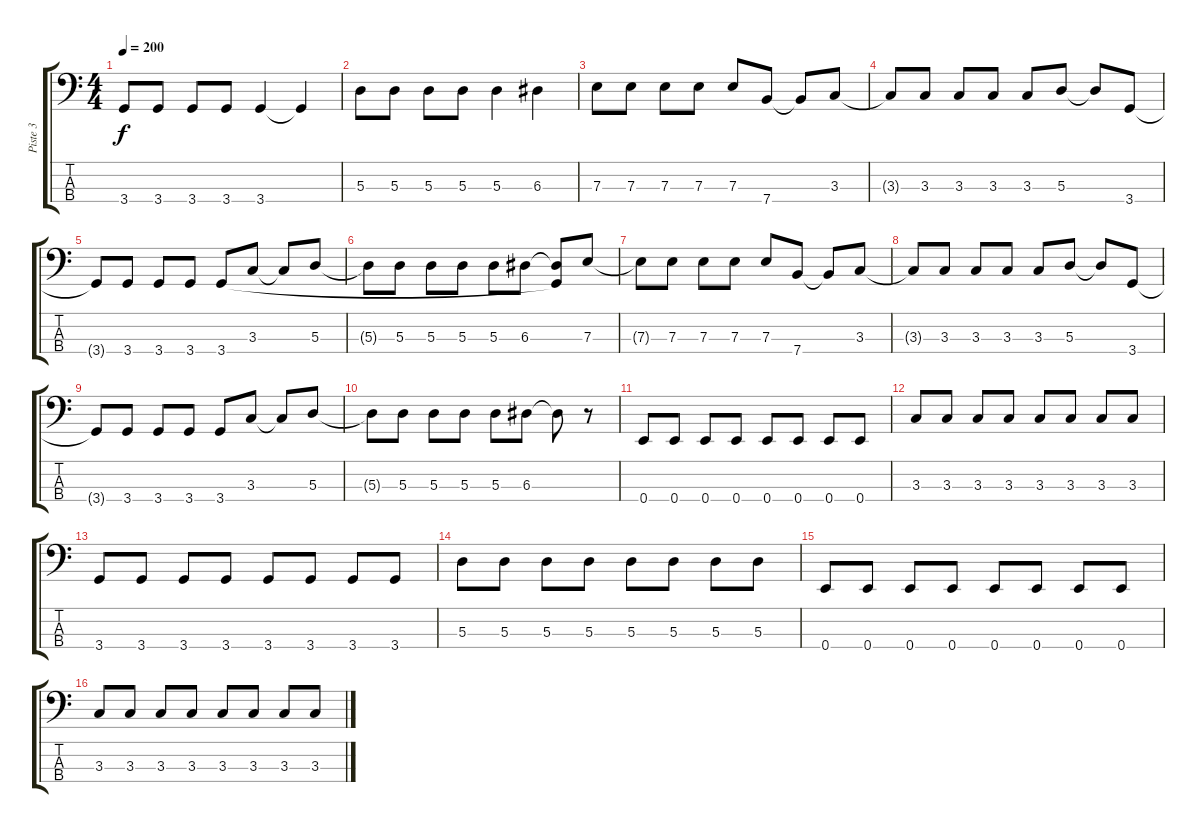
\track ("Piste 3" "Piste 3") {instrument electricbassfinger}
\staff {score tabs}
\tuning (G2 D2 A1 E1) {hide}
\ts (4 4)
\tempo 200
\clef f4
\ks c
3.4.8{dy f} 3.4.8 3.4.8 3.4.8 3.4.4 3.4{t}.4 |
5.3.8 5.3.8 5.3.8 5.3.8 5.3.4 6.3.4 |
7.3.8 7.3.8 7.3.8 7.3.8 7.3.8 7.4.8 7.4{t}.8 3.3.8 |
3.3{t}.8 3.3.8 3.3.8 3.3.8 3.3.8 5.3.8 5.3{t}.8 3.4.8 |
3.4{t}.8 3.4.8 3.4.8 3.4.8 3.4.8 3.3.8 3.3{t}.8 5.3.8 |
5.3{t}.8 5.3.8 5.3.8 5.3.8 5.3.8 6.3.8 (6.3{t} 3.4{t}).8 7.3.8 |
7.3{t}.8 7.3.8 7.3.8 7.3.8 7.3.8 7.4.8 7.4{t}.8 3.3.8 |
3.3{t}.8 3.3.8 3.3.8 3.3.8 3.3.8 5.3.8 5.3{t}.8 3.4.8 |
3.4{t}.8 3.4.8 3.4.8 3.4.8 3.4.8 3.3.8 3.3{t}.8 5.3.8 |
5.3{t}.8 5.3.8 5.3.8 5.3.8 5.3.8 6.3.8 6.3{t}.8 r.8 |
0.4.8 0.4.8 0.4.8 0.4.8 0.4.8 0.4.8 0.4.8 0.4.8 |
3.3.8 3.3.8 3.3.8 3.3.8 3.3.8 3.3.8 3.3.8 3.3.8 |
3.4.8 3.4.8 3.4.8 3.4.8 3.4.8 3.4.8 3.4.8 3.4.8 |
5.3.8 5.3.8 5.3.8 5.3.8 5.3.8 5.3.8 5.3.8 5.3.8 |
0.4.8 0.4.8 0.4.8 0.4.8 0.4.8 0.4.8 0.4.8 0.4.8 |
3.3.8 3.3.8 3.3.8 3.3.8 3.3.8 3.3.8 3.3.8 3.3.8
